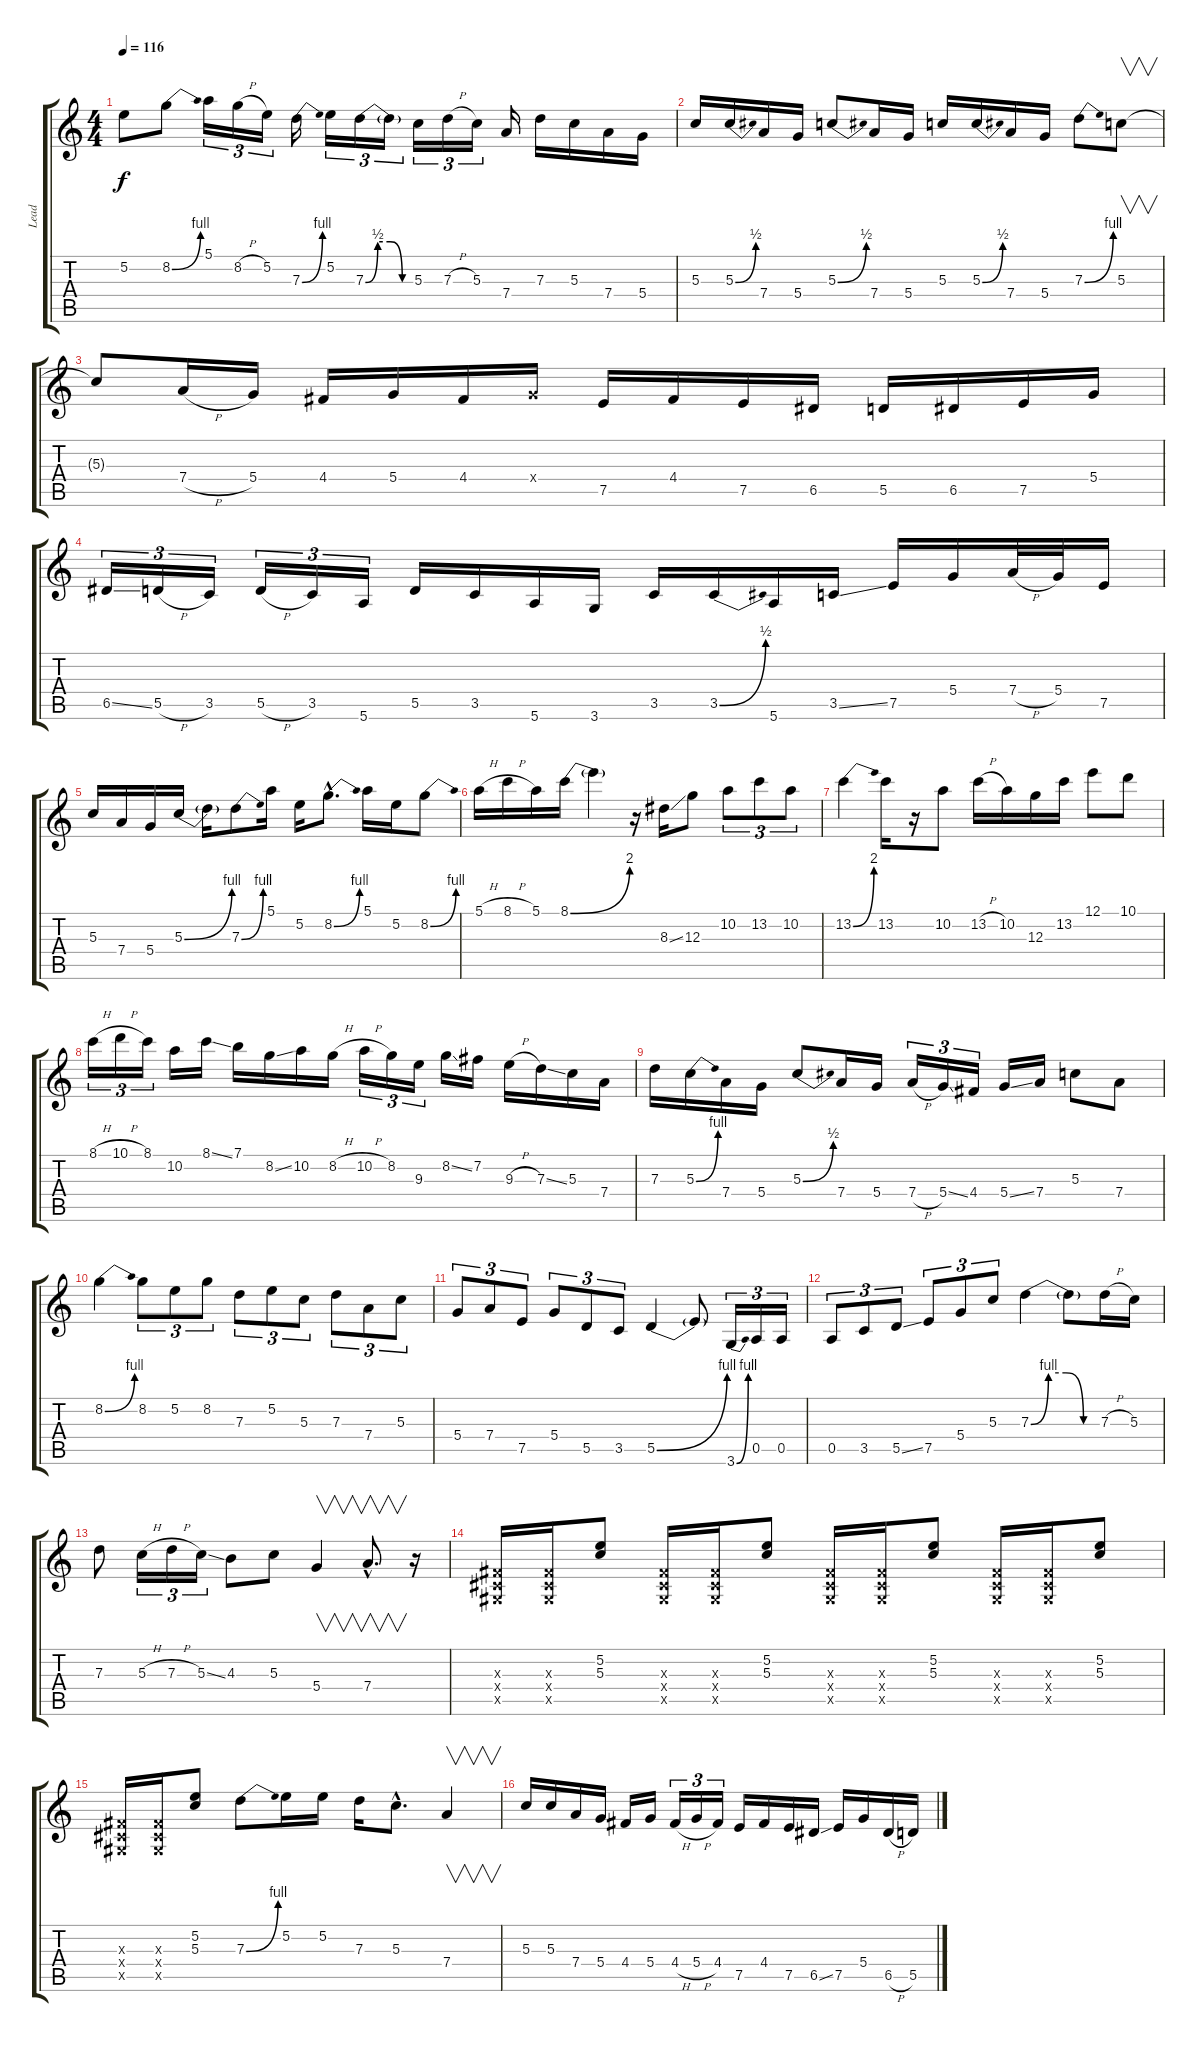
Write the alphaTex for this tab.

\track ("Lead" "Lead") {instrument overdrivenguitar}
\staff {score tabs}
\tuning (E4 B3 G3 D3 A2 E2) {hide}
\ts (4 4)
\tempo 116
\clef g2
\ks c
5.2.8{dy f} 8.2{be (bend 0 0 60 4)}.8 5.1.16{tu (3 2)} 8.2{h}.16{tu (3 2)} 5.2.16{tu (3 2)} 7.3{be (bend 0 0 60 4)}.16 5.2.16{tu (3 2)} 7.3{be (custom 0 0 15 2 30 2 45 0 60 0)}.16{tu (3 2)} 7.3{t}.16{tu (3 2)} 5.3.16{tu (3 2)} 7.3{h}.16{tu (3 2)} 5.3.16{tu (3 2)} 7.4.16 7.3.16 5.3.16 7.4.16 5.4.16 |
5.3.16 5.3{be (bend 0 0 60 2)}.16 7.4.16 5.4.16 5.3{be (bend 0 0 60 2)}.8 7.4.16 5.4.16 5.3.16 5.3{be (bend 0 0 60 2)}.16 7.4.16 5.4.16 7.3{be (bend 0 0 60 4)}.8 5.3.8{v} |
5.3{t}.8 7.4{h}.16 5.4.16 4.4.16 5.4.16 4.4.16 5.4{x}.16 7.5.16 4.4.16 7.5.16 6.5.16 5.5.16 6.5.16 7.5.16 5.4.16 |
6.5{ss}.16{tu (3 2)} 5.5{h}.16{tu (3 2)} 3.5.16{tu (3 2)} 5.5{h}.16{tu (3 2)} 3.5.16{tu (3 2)} 5.6.16{tu (3 2)} 5.5.16 3.5.16 5.6.16 3.6.16 3.5.16 3.5{be (bend 0 0 60 2)}.16 5.6.16 3.5{ss}.16 7.5.16 5.4.16 7.4{h}.32 5.4.32 7.5.16 |
5.3.16 7.4.16 5.4.16 5.3{be (bend 0 0 60 4)}.16 5.3{t}.16 7.3{be (bend 0 0 60 4)}.8 5.1.16 5.2.16 8.2{be (bend 0 0 60 4) hac}.8{d} 5.1.16 5.2.16 8.2{be (bend 0 0 60 4)}.8 |
5.1{h}.16 8.1{h}.16 5.1.16 8.1{be (bend 0 0 60 8)}.16 8.1{t}.4 r.16 8.3{ss}.16 12.3.8 10.2.8{tu (3 2)} 13.2.8{tu (3 2)} 10.2.8{tu (3 2)} |
13.2{be (bend 0 0 60 8)}.4 13.2.16 r.16 10.2.8 13.2{h}.16 10.2.16 12.3.16 13.2.16 12.1.8 10.1.8 |
8.1{h}.16{tu (3 2)} 10.1{h}.16{tu (3 2)} 8.1.16{tu (3 2)} 10.2.16 8.1{ss}.16 7.1.16 8.2{ss}.16 10.2.16 8.2{h}.16 10.2{h}.16{tu (3 2)} 8.2.16{tu (3 2)} 9.3.16{tu (3 2)} 8.2{ss}.16 7.2.16 9.3{h}.16 7.3{ss}.16 5.3.16 7.4.16 |
7.3.16 5.3{be (bend 0 0 60 4)}.16 7.4.16 5.4.16 5.3{be (bend 0 0 60 2)}.8 7.4.16 5.4.16 7.4{h}.16{tu (3 2)} 5.4{ss}.16{tu (3 2)} 4.4.16{tu (3 2)} 5.4{ss}.16 7.4.16 5.3.8 7.4.8 |
8.2{be (bend 0 0 60 4)}.4 8.2.8{tu (3 2)} 5.2.8{tu (3 2)} 8.2.8{tu (3 2)} 7.3.8{tu (3 2)} 5.2.8{tu (3 2)} 5.3.8{tu (3 2)} 7.3.8{tu (3 2)} 7.4.8{tu (3 2)} 5.3.8{tu (3 2)} |
5.4.8{tu (3 2)} 7.4.8{tu (3 2)} 7.5.8{tu (3 2)} 5.4.8{tu (3 2)} 5.5.8{tu (3 2)} 3.5.8{tu (3 2)} 5.5{be (bend 0 0 60 4)}.4 5.5{t}.8 3.6{be (bend 0 0 60 4)}.16{tu (3 2)} 0.5.16{tu (3 2)} 0.5.16{tu (3 2)} |
0.5.8{tu (3 2)} 3.5.8{tu (3 2)} 5.5{ss}.8{tu (3 2)} 7.5.8{tu (3 2)} 5.4.8{tu (3 2)} 5.3.8{tu (3 2)} 7.3{be (custom 0 0 15 4 30 4 45 0 60 0)}.4 7.3{t}.8 7.3{h}.16 5.3.16 |
7.3.8 5.3{h}.16{tu (3 2)} 7.3{h}.16{tu (3 2)} 5.3{ss}.16{tu (3 2)} 4.3.8 5.3.8 5.4.4{v} 7.4{hac}.8{v d} r.16 |
(-1.3{x} -1.4{x} -1.5{x}).16 (-1.3{x} -1.4{x} -1.5{x}).16 (5.2 5.3).8 (-1.3{x} -1.4{x} -1.5{x}).16 (-1.3{x} -1.4{x} -1.5{x}).16 (5.2 5.3).8 (-1.3{x} -1.4{x} -1.5{x}).16 (-1.3{x} -1.4{x} -1.5{x}).16 (5.2 5.3).8 (-1.3{x} -1.4{x} -1.5{x}).16 (-1.3{x} -1.4{x} -1.5{x}).16 (5.2 5.3).8 |
(-1.3{x} -1.4{x} -1.5{x}).16 (-1.3{x} -1.4{x} -1.5{x}).16 (5.2 5.3).8 7.3{be (bend 0 0 60 4)}.8 5.2.16 5.2.16 7.3.16 5.3{hac}.8{d} 7.4.4{v} |
5.3.16 5.3.16 7.4.16 5.4.16 4.4.16 5.4.16 4.4{h}.16{tu (3 2)} 5.4{h}.16{tu (3 2)} 4.4.16{tu (3 2)} 7.5.16 4.4.16 7.5.16 6.5{ss}.16 7.5.16 5.4.16 6.5{h}.16 5.5{ss}.16
